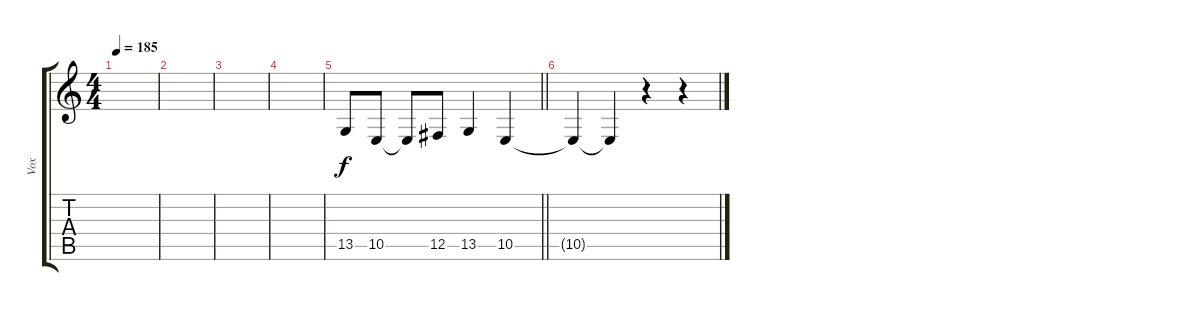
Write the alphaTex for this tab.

\track ("Vox" "Vox") {instrument fx7echoes}
\staff {score tabs}
\tuning (Db4 Ab3 E3 B2 Gb2 Db2) {hide}
\ts (4 4)
\tempo 185
\clef g2
\ks c
|
|
|
|
\barLineRight lightlight
13.5.8{dy f} 10.5.8 10.5{t}.8 12.5.8 13.5.4 10.5.4 |
\section ("" "")
10.5{t}.4 10.5{t}.4 r.4 r.4
